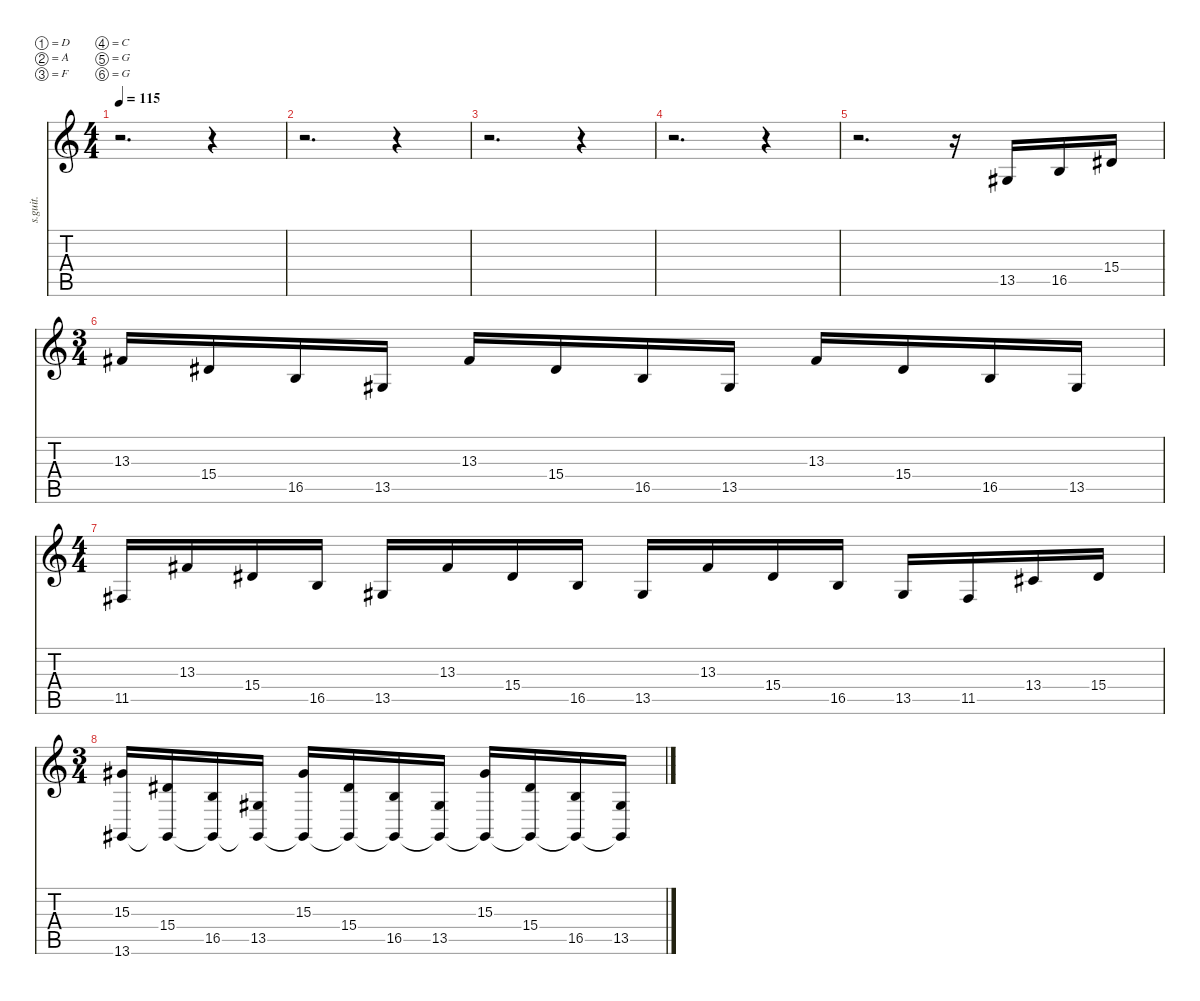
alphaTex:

\defaultSystemsLayout 4
\hideDynamics
\bracketExtendMode nobrackets
\track ("Bass" "s.guit.") {instrument electricbasspick}
\staff {score tabs}
\tuning (D3 A2 F2 C2 G1 G0)
\ts (4 4)
\tempo 115
\clef g2
\ks c
r.2{d dy f} r.4 |
r.2{d} r.4 |
r.2{d} r.4 |
r.2{d} r.4 |
r.2{d} r.16 13.5{acc #}.16{lyrics (0 "") lyrics (1 "") lyrics (2 "") lyrics (3 "") lyrics (4 "")} 16.5.16{lyrics (0 "") lyrics (1 "") lyrics (2 "") lyrics (3 "") lyrics (4 "")} 15.4{acc #}.16{lyrics (0 "") lyrics (1 "") lyrics (2 "") lyrics (3 "") lyrics (4 "")} |
\ts (3 4)
\beaming (8 2 2 2 2)
13.3{acc #}.16{lyrics (0 "") lyrics (1 "") lyrics (2 "") lyrics (3 "") lyrics (4 "")} 15.4{acc #}.16{lyrics (0 "") lyrics (1 "") lyrics (2 "") lyrics (3 "") lyrics (4 "")} 16.5.16{lyrics (0 "") lyrics (1 "") lyrics (2 "") lyrics (3 "") lyrics (4 "")} 13.5{acc #}.16{lyrics (0 "") lyrics (1 "") lyrics (2 "") lyrics (3 "") lyrics (4 "")} 13.3{acc #}.16{lyrics (0 "") lyrics (1 "") lyrics (2 "") lyrics (3 "") lyrics (4 "")} 15.4{acc #}.16{lyrics (0 "") lyrics (1 "") lyrics (2 "") lyrics (3 "") lyrics (4 "")} 16.5.16{lyrics (0 "") lyrics (1 "") lyrics (2 "") lyrics (3 "") lyrics (4 "")} 13.5{acc #}.16{lyrics (0 "") lyrics (1 "") lyrics (2 "") lyrics (3 "") lyrics (4 "")} 13.3{acc #}.16{lyrics (0 "") lyrics (1 "") lyrics (2 "") lyrics (3 "") lyrics (4 "")} 15.4{acc #}.16{lyrics (0 "") lyrics (1 "") lyrics (2 "") lyrics (3 "") lyrics (4 "")} 16.5.16{lyrics (0 "") lyrics (1 "") lyrics (2 "") lyrics (3 "") lyrics (4 "")} 13.5{acc #}.16{lyrics (0 "") lyrics (1 "") lyrics (2 "") lyrics (3 "") lyrics (4 "")} |
\ts (4 4)
\beaming (8 2 2 2 2)
11.5{acc #}.16{lyrics (0 "") lyrics (1 "") lyrics (2 "") lyrics (3 "") lyrics (4 "")} 13.3{acc #}.16{lyrics (0 "") lyrics (1 "") lyrics (2 "") lyrics (3 "") lyrics (4 "")} 15.4{acc #}.16{lyrics (0 "") lyrics (1 "") lyrics (2 "") lyrics (3 "") lyrics (4 "")} 16.5.16{lyrics (0 "") lyrics (1 "") lyrics (2 "") lyrics (3 "") lyrics (4 "")} 13.5{acc #}.16{lyrics (0 "") lyrics (1 "") lyrics (2 "") lyrics (3 "") lyrics (4 "")} 13.3{acc #}.16{lyrics (0 "") lyrics (1 "") lyrics (2 "") lyrics (3 "") lyrics (4 "")} 15.4{acc #}.16{lyrics (0 "") lyrics (1 "") lyrics (2 "") lyrics (3 "") lyrics (4 "")} 16.5.16{lyrics (0 "") lyrics (1 "") lyrics (2 "") lyrics (3 "") lyrics (4 "")} 13.5{acc #}.16{lyrics (0 "") lyrics (1 "") lyrics (2 "") lyrics (3 "") lyrics (4 "")} 13.3{acc #}.16{lyrics (0 "") lyrics (1 "") lyrics (2 "") lyrics (3 "") lyrics (4 "")} 15.4{acc #}.16{lyrics (0 "") lyrics (1 "") lyrics (2 "") lyrics (3 "") lyrics (4 "")} 16.5.16{lyrics (0 "") lyrics (1 "") lyrics (2 "") lyrics (3 "") lyrics (4 "")} 13.5{acc #}.16{lyrics (0 "") lyrics (1 "") lyrics (2 "") lyrics (3 "") lyrics (4 "")} 11.5{acc #}.16{lyrics (0 "") lyrics (1 "") lyrics (2 "") lyrics (3 "") lyrics (4 "")} 13.4{acc #}.16{lyrics (0 "") lyrics (1 "") lyrics (2 "") lyrics (3 "") lyrics (4 "")} 15.4{acc #}.16{lyrics (0 "") lyrics (1 "") lyrics (2 "") lyrics (3 "") lyrics (4 "")} |
\ts (3 4)
\beaming (8 2 2 2 2)
(15.3{acc #} 13.6{acc #}).16{lyrics (0 "") lyrics (1 "") lyrics (2 "") lyrics (3 "") lyrics (4 "")} (15.4{acc #} 13.6{t acc #}).16{lyrics (0 "") lyrics (1 "") lyrics (2 "") lyrics (3 "") lyrics (4 "")} (16.5 13.6{t acc #}).16{lyrics (0 "") lyrics (1 "") lyrics (2 "") lyrics (3 "") lyrics (4 "")} (13.5{acc #} 13.6{t acc #}).16{lyrics (0 "") lyrics (1 "") lyrics (2 "") lyrics (3 "") lyrics (4 "")} (15.3{acc #} 13.6{t acc #}).16{lyrics (0 "") lyrics (1 "") lyrics (2 "") lyrics (3 "") lyrics (4 "")} (15.4{acc #} 13.6{t acc #}).16{lyrics (0 "") lyrics (1 "") lyrics (2 "") lyrics (3 "") lyrics (4 "")} (16.5 13.6{t acc #}).16{lyrics (0 "") lyrics (1 "") lyrics (2 "") lyrics (3 "") lyrics (4 "")} (13.5{acc #} 13.6{t acc #}).16{lyrics (0 "") lyrics (1 "") lyrics (2 "") lyrics (3 "") lyrics (4 "")} (15.3{acc #} 13.6{t acc #}).16{lyrics (0 "") lyrics (1 "") lyrics (2 "") lyrics (3 "") lyrics (4 "")} (15.4{acc #} 13.6{t acc #}).16{lyrics (0 "") lyrics (1 "") lyrics (2 "") lyrics (3 "") lyrics (4 "")} (16.5 13.6{t acc #}).16{lyrics (0 "") lyrics (1 "") lyrics (2 "") lyrics (3 "") lyrics (4 "")} (13.5{acc #} 13.6{t acc #}).16{lyrics (0 "") lyrics (1 "") lyrics (2 "") lyrics (3 "") lyrics (4 "")}
